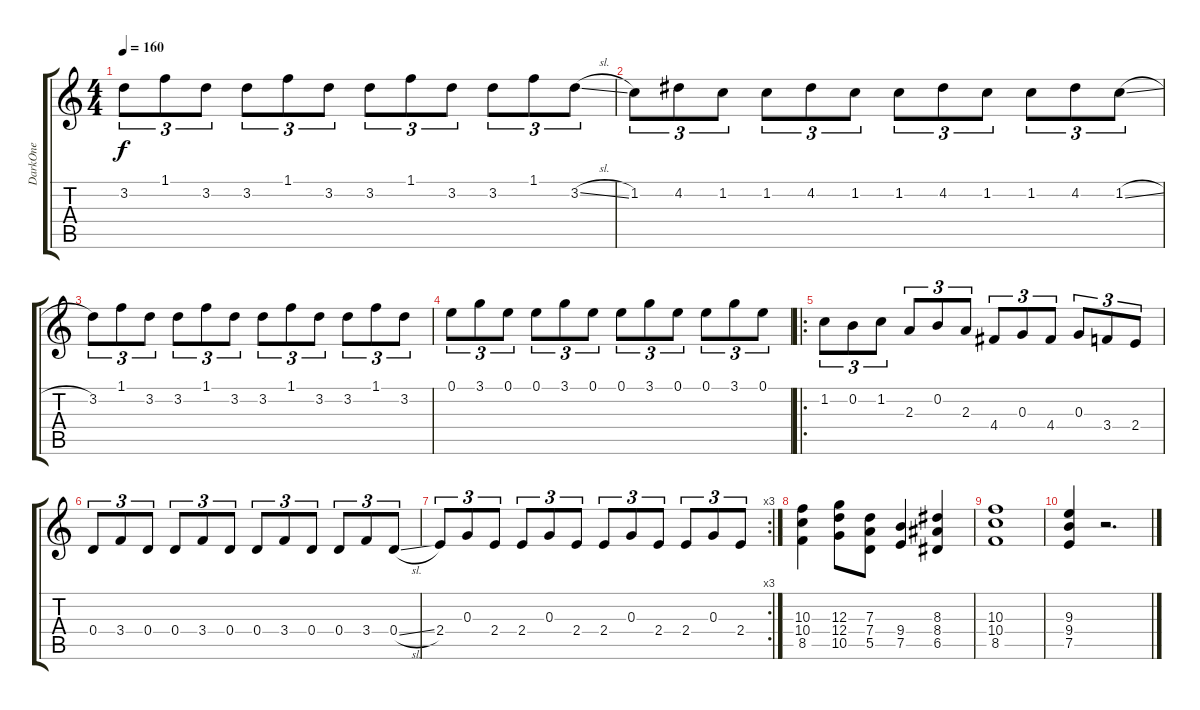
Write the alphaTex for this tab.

\track ("DarkOne" "DarkOne") {instrument distortionguitar}
\staff {score tabs}
\tuning (E4 B3 G3 D3 A2 E2) {hide}
\ts (4 4)
\tempo 160
\clef g2
\ks c
3.2.8{tu (3 2) dy f} 1.1.8{tu (3 2)} 3.2.8{tu (3 2)} 3.2.8{tu (3 2)} 1.1.8{tu (3 2)} 3.2.8{tu (3 2)} 3.2.8{tu (3 2)} 1.1.8{tu (3 2)} 3.2.8{tu (3 2)} 3.2.8{tu (3 2)} 1.1.8{tu (3 2)} 3.2{sl}.8{tu (3 2)} |
1.2.8{tu (3 2)} 4.2.8{tu (3 2)} 1.2.8{tu (3 2)} 1.2.8{tu (3 2)} 4.2.8{tu (3 2)} 1.2.8{tu (3 2)} 1.2.8{tu (3 2)} 4.2.8{tu (3 2)} 1.2.8{tu (3 2)} 1.2.8{tu (3 2)} 4.2.8{tu (3 2)} 1.2{sl}.8{tu (3 2)} |
3.2.8{tu (3 2)} 1.1.8{tu (3 2)} 3.2.8{tu (3 2)} 3.2.8{tu (3 2)} 1.1.8{tu (3 2)} 3.2.8{tu (3 2)} 3.2.8{tu (3 2)} 1.1.8{tu (3 2)} 3.2.8{tu (3 2)} 3.2.8{tu (3 2)} 1.1.8{tu (3 2)} 3.2.8{tu (3 2)} |
0.1.8{tu (3 2)} 3.1.8{tu (3 2)} 0.1.8{tu (3 2)} 0.1.8{tu (3 2)} 3.1.8{tu (3 2)} 0.1.8{tu (3 2)} 0.1.8{tu (3 2)} 3.1.8{tu (3 2)} 0.1.8{tu (3 2)} 0.1.8{tu (3 2)} 3.1.8{tu (3 2)} 0.1.8{tu (3 2)} |
\ro
1.2.8{tu (3 2)} 0.2.8{tu (3 2)} 1.2.8{tu (3 2)} 2.3.8{tu (3 2)} 0.2.8{tu (3 2)} 2.3.8{tu (3 2)} 4.4.8{tu (3 2)} 0.3.8{tu (3 2)} 4.4.8{tu (3 2)} 0.3.8{tu (3 2)} 3.4.8{tu (3 2)} 2.4.8{tu (3 2)} |
0.4.8{tu (3 2)} 3.4.8{tu (3 2)} 0.4.8{tu (3 2)} 0.4.8{tu (3 2)} 3.4.8{tu (3 2)} 0.4.8{tu (3 2)} 0.4.8{tu (3 2)} 3.4.8{tu (3 2)} 0.4.8{tu (3 2)} 0.4.8{tu (3 2)} 3.4.8{tu (3 2)} 0.4{sl}.8{tu (3 2)} |
\rc 3
2.4.8{tu (3 2)} 0.3.8{tu (3 2)} 2.4.8{tu (3 2)} 2.4.8{tu (3 2)} 0.3.8{tu (3 2)} 2.4.8{tu (3 2)} 2.4.8{tu (3 2)} 0.3.8{tu (3 2)} 2.4.8{tu (3 2)} 2.4.8{tu (3 2)} 0.3.8{tu (3 2)} 2.4.8{tu (3 2)} |
(10.3 10.4 8.5).4 (12.3 12.4 10.5).8 (7.3 7.4 5.5).8 (9.4 7.5).4 (8.3 8.4 6.5).4 |
(10.3 10.4 8.5).1 |
(9.3 9.4 7.5).4 r.2{d}
